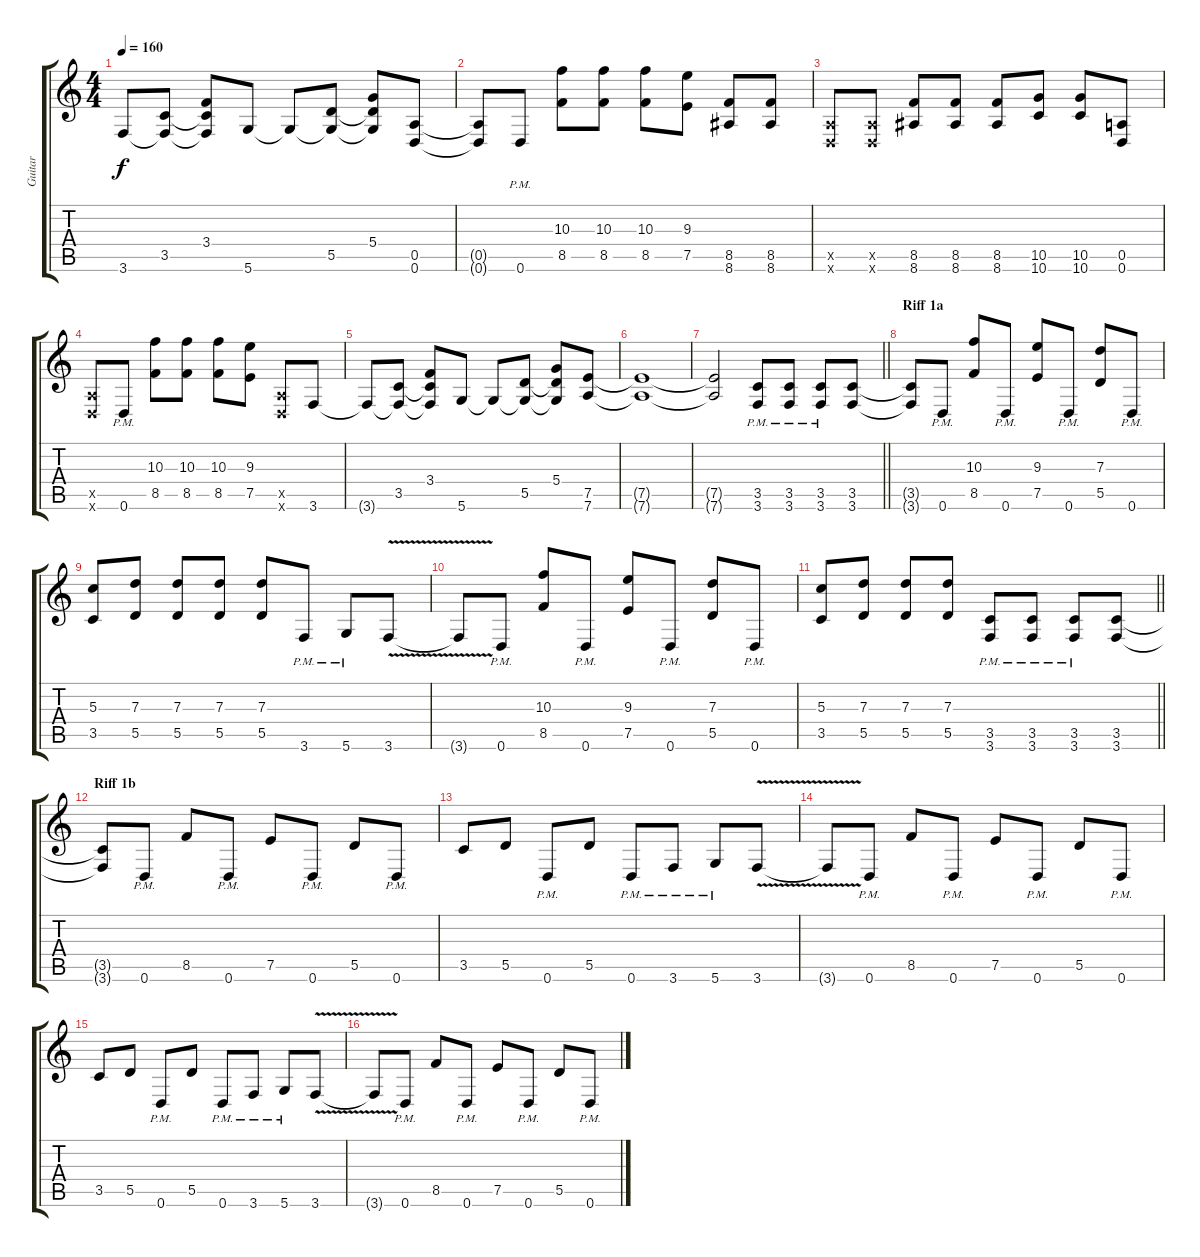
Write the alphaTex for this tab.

\track ("Guitar" "Guitar") {instrument distortionguitar}
\staff {score tabs}
\tuning (E4 B3 G3 D3 A2 D2) {hide}
\ts (4 4)
\tempo 160
\clef g2
\ks c
3.6{t}.8{dy f} (3.5 3.6{t}).8 (3.4 3.5{t} 3.6{t}).8 5.6.8 5.6{t}.8 (5.5 5.6{t}).8 (5.4 5.5{t} 5.6{t}).8 (0.5 0.6).8 |
(0.5{t} 0.6{t}).8 0.6{pm}.8 (10.3 8.5).8 (10.3 8.5).8 (10.3 8.5).8 (9.3 7.5).8 (8.5 8.6).8 (8.5 8.6).8 |
(0.5{x} 0.6{x}).8 (0.5{x} 0.6{x}).8 (8.5 8.6).8 (8.5 8.6).8 (8.5 8.6).8 (10.5 10.6).8 (10.5 10.6).8 (0.5 0.6).8 |
(0.5{x} 0.6{x}).8 0.6{pm}.8 (10.3 8.5).8 (10.3 8.5).8 (10.3 8.5).8 (9.3 7.5).8 (0.5{x} 0.6{x}).8 3.6.8 |
3.6{t}.8 (3.5 3.6{t}).8 (3.4 3.5{t} 3.6{t}).8 5.6.8 5.6{t}.8 (5.5 5.6{t}).8 (5.4 5.5{t} 5.6{t}).8 (7.5 7.6).8 |
(7.5{t} 7.6{t}).1 |
\barLineRight lightlight
(7.5{t} 7.6{t}).2 (3.5{pm} 3.6{pm}).8 (3.5{pm} 3.6{pm}).8 (3.5{pm} 3.6{pm}).8 (3.5 3.6).8 |
\section ("" "Riff 1a")
(3.5{t} 3.6{t}).8 0.6{pm}.8 (10.3 8.5).8 0.6{pm}.8 (9.3 7.5).8 0.6{pm}.8 (7.3 5.5).8 0.6{pm}.8 |
(5.3 3.5).8 (7.3 5.5).8 (7.3 5.5).8 (7.3 5.5).8 (7.3 5.5).8 3.6{pm}.8 5.6{pm}.8 3.6{v}.8 |
3.6{t}.8 0.6{pm}.8 (10.3 8.5).8 0.6{pm}.8 (9.3 7.5).8 0.6{pm}.8 (7.3 5.5).8 0.6{pm}.8 |
\barLineRight lightlight
(5.3 3.5).8 (7.3 5.5).8 (7.3 5.5).8 (7.3 5.5).8 (3.5{pm} 3.6{pm}).8 (3.5{pm} 3.6{pm}).8 (3.5{pm} 3.6{pm}).8 (3.5 3.6).8 |
\section ("" "Riff 1b")
(3.5{t} 3.6{t}).8 0.6{pm}.8 8.5.8 0.6{pm}.8 7.5.8 0.6{pm}.8 5.5.8 0.6{pm}.8 |
3.5.8 5.5.8 0.6{pm}.8 5.5.8 0.6{pm}.8 3.6{pm}.8 5.6{pm}.8 3.6{v}.8 |
3.6{t}.8 0.6{pm}.8 8.5.8 0.6{pm}.8 7.5.8 0.6{pm}.8 5.5.8 0.6{pm}.8 |
3.5.8 5.5.8 0.6{pm}.8 5.5.8 0.6{pm}.8 3.6{pm}.8 5.6{pm}.8 3.6{v}.8 |
3.6{t}.8 0.6{pm}.8 8.5.8 0.6{pm}.8 7.5.8 0.6{pm}.8 5.5.8 0.6{pm}.8
